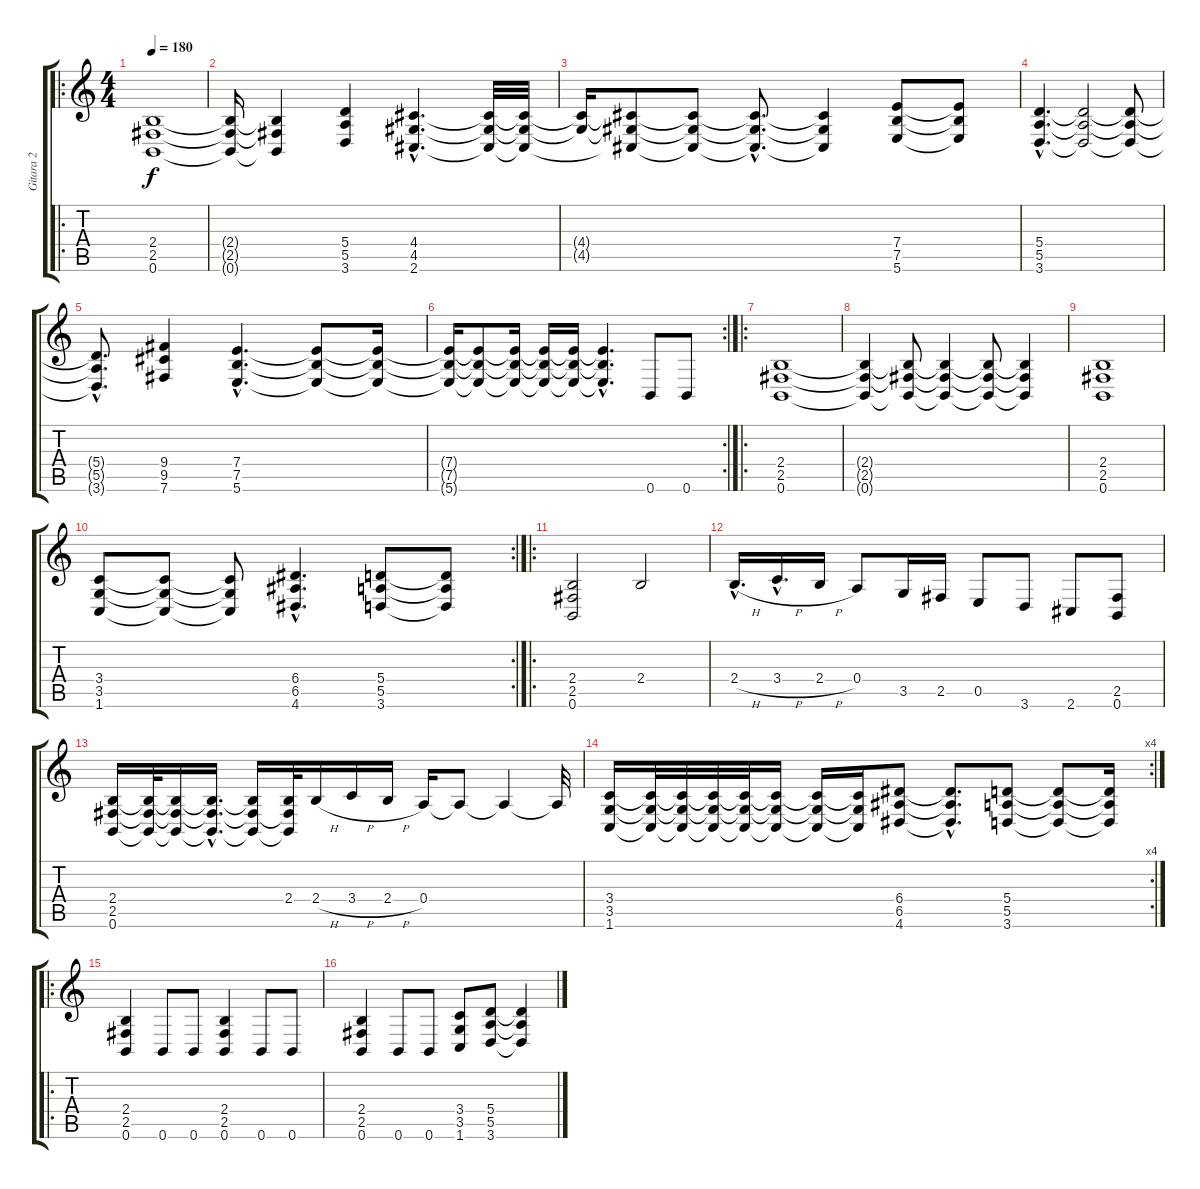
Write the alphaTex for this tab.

\track ("Gitara 2" "Gitara 2") {instrument distortionguitar}
\staff {score tabs}
\tuning (B3 Gb3 D3 A2 E2 B1) {hide}
\ro
\ts (4 4)
\tempo 180
\clef g2
\ks c
(2.4 2.5 0.6).1{dy f} |
(2.4{t} 2.5{t} 0.6{t}).16 (2.4{t} 2.5{t} 0.6{t}).4 (5.4 5.5 3.6).4 (4.4{hac} 4.5{hac} 2.6{hac}).4{d} (4.4{t} 4.5{t} 2.6{t}).32 (4.4{t} 4.5{t} 2.6{t}).32 |
(4.4{t} 4.5{t}).16 (4.4{t} 4.5{t} 2.6{t}).8 (4.4{t} 4.5{t} 2.6{t}).8 (4.4{hac t} 4.5{hac t} 2.6{hac t}).8{d} (4.4{t} 4.5{t} 2.6{t}).4 (7.4 7.5 5.6).8 (7.4{t} 7.5{t} 5.6{t}).8 |
(5.4{hac} 5.5{hac} 3.6{hac}).4{d} (5.4{t} 5.5{t} 3.6{t}).2 (5.4{t} 5.5{t} 3.6{t}).8 |
(5.4{hac t} 5.5{hac t} 3.6{hac t}).8{d} (9.4 9.5 7.6).4 (7.4{hac} 7.5{hac} 5.6{hac}).4{d} (7.4{t} 7.5{t} 5.6{t}).8 (7.4{t} 7.5{t} 5.6{t}).16 |
\rc 2
(7.4{t} 7.5{t} 5.6{t}).16 (7.4{t} 7.5{t} 5.6{t}).8 (7.4{t} 7.5{t} 5.6{t}).16 (7.4{t} 7.5{t} 5.6{t}).16 (7.4{t} 7.5{t} 5.6{t}).16 (7.4{hac t} 7.5{hac t} 5.6{hac t}).4{d} 0.6.8 0.6.8 |
\ro
(2.4 2.5 0.6).1 |
(2.4{t} 2.5{t} 0.6{t}).4 (2.4{t} 2.5{t} 0.6{t}).8 (2.4{t} 2.5{t} 0.6{t}).4 (2.4{t} 2.5{t} 0.6{t}).8 (2.4{t} 2.5{t} 0.6{t}).4 |
(2.4 2.5 0.6).1 |
\rc 2
(3.4 3.5 1.6).8 (3.4{t} 3.5{t} 1.6{t}).8 (3.4{t} 3.5{t} 1.6{t}).8 (6.4{hac} 6.5{hac} 4.6{hac}).4{d} (5.4 5.5 3.6).8 (5.4{t} 5.5{t} 3.6{t}).8 |
\ro
(2.4 2.5 0.6).2 2.4.2 |
2.4{h hac}.16{d} 3.4{h hac}.16{d} 2.4{h}.16 0.4.8 3.5.16 2.5.16 0.5.8 3.6.8 2.6.8 (2.5 0.6).8 |
(2.4 2.5 0.6).16 (2.4{t} 2.5{t} 0.6{t}).32 (2.4{t} 2.5{t} 0.6{t}).16 (2.4{hac t} 2.5{hac t} 0.6{hac t}).16{d} (2.4{t} 2.5{t} 0.6{t}).16 (2.4 2.5{t} 0.6{t}).32 2.4{h}.16 3.4{h}.16 2.4{h}.16 0.4.16 0.4{t}.8 0.4{t}.4 0.4{t}.32 |
\rc 4
(3.4 3.5 1.6).16 (3.4{t} 3.5{t} 1.6{t}).32 (3.4{t} 3.5{t} 1.6{t}).32 (3.4{t} 3.5{t} 1.6{t}).32 (3.4{t} 3.5{t} 1.6{t}).32 (3.4{t} 3.5{t} 1.6{t}).16 (3.4{t} 3.5{t} 1.6{t}).16 (3.4{t} 3.5{t} 1.6{t}).16 (6.4 6.5 4.6).8 (6.4{hac t} 6.5{hac t} 4.6{hac t}).8{d} (5.4 5.5 3.6).8 (5.4{t} 5.5{t} 3.6{t}).8 (5.4{t} 5.5{t} 3.6{t}).16 |
\ro
(2.4 2.5 0.6).4 0.6.8 0.6.8 (2.4 2.5 0.6).4 0.6.8 0.6.8 |
(2.4 2.5 0.6).4 0.6.8 0.6.8 (3.4 3.5 1.6).8 (5.4 5.5 3.6).8 (5.4{t} 5.5{t} 3.6{t}).4
